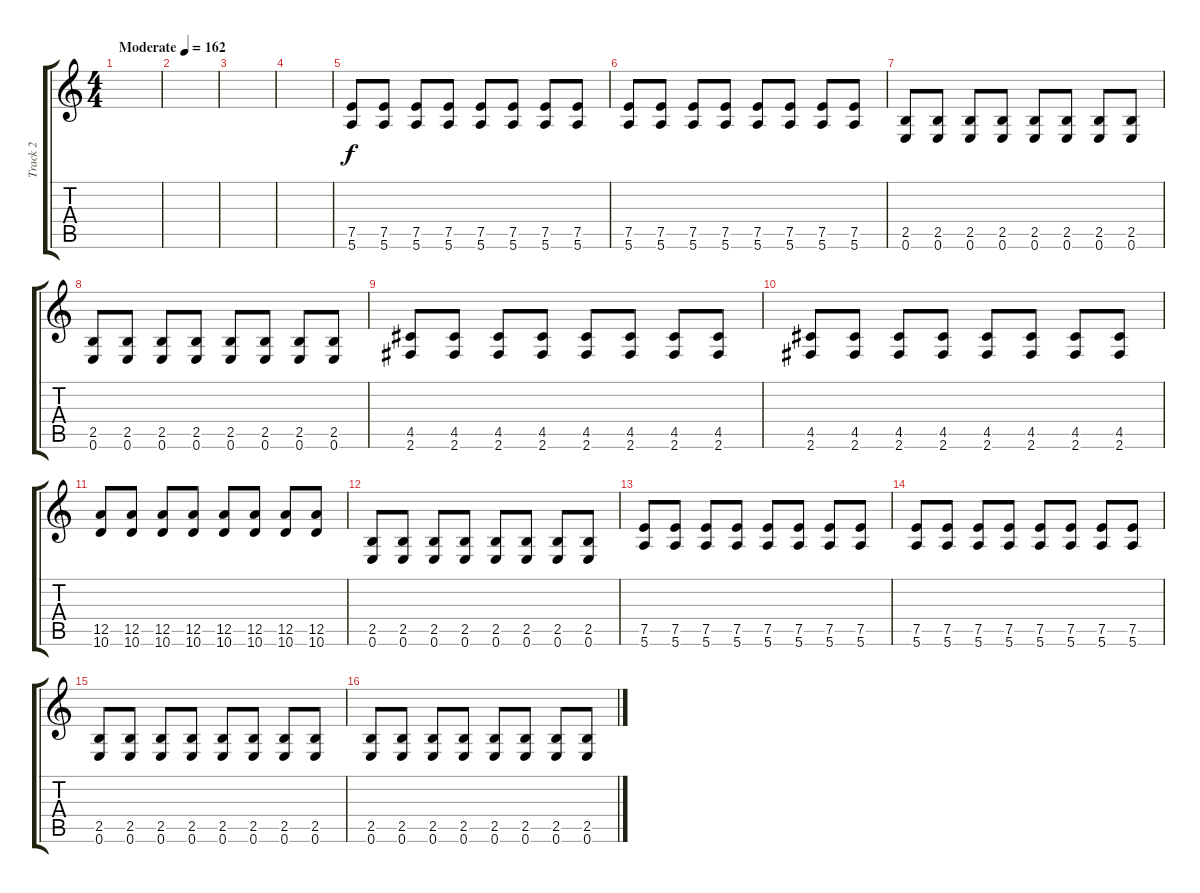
\track ("Track 2" "Track 2") {instrument electricguitarclean}
\staff {score tabs}
\tuning (E4 B3 G3 D3 A2 E2) {hide}
\ts (4 4)
\tempo (162 "Moderate")
\clef g2
\ks c
|
|
|
|
(7.5 5.6).8 (7.5 5.6).8 (7.5 5.6).8 (7.5 5.6).8 (7.5 5.6).8 (7.5 5.6).8 (7.5 5.6).8 (7.5 5.6).8 |
(7.5 5.6).8 (7.5 5.6).8 (7.5 5.6).8 (7.5 5.6).8 (7.5 5.6).8 (7.5 5.6).8 (7.5 5.6).8 (7.5 5.6).8 |
(2.5 0.6).8 (2.5 0.6).8 (2.5 0.6).8 (2.5 0.6).8 (2.5 0.6).8 (2.5 0.6).8 (2.5 0.6).8 (2.5 0.6).8 |
(2.5 0.6).8 (2.5 0.6).8 (2.5 0.6).8 (2.5 0.6).8 (2.5 0.6).8 (2.5 0.6).8 (2.5 0.6).8 (2.5 0.6).8 |
(4.5 2.6).8 (4.5 2.6).8 (4.5 2.6).8 (4.5 2.6).8 (4.5 2.6).8 (4.5 2.6).8 (4.5 2.6).8 (4.5 2.6).8 |
(4.5 2.6).8 (4.5 2.6).8 (4.5 2.6).8 (4.5 2.6).8 (4.5 2.6).8 (4.5 2.6).8 (4.5 2.6).8 (4.5 2.6).8 |
(12.5 10.6).8 (12.5 10.6).8 (12.5 10.6).8 (12.5 10.6).8 (12.5 10.6).8 (12.5 10.6).8 (12.5 10.6).8 (12.5 10.6).8 |
(2.5 0.6).8 (2.5 0.6).8 (2.5 0.6).8 (2.5 0.6).8 (2.5 0.6).8 (2.5 0.6).8 (2.5 0.6).8 (2.5 0.6).8 |
(7.5 5.6).8 (7.5 5.6).8 (7.5 5.6).8 (7.5 5.6).8 (7.5 5.6).8 (7.5 5.6).8 (7.5 5.6).8 (7.5 5.6).8 |
(7.5 5.6).8 (7.5 5.6).8 (7.5 5.6).8 (7.5 5.6).8 (7.5 5.6).8 (7.5 5.6).8 (7.5 5.6).8 (7.5 5.6).8 |
(2.5 0.6).8 (2.5 0.6).8 (2.5 0.6).8 (2.5 0.6).8 (2.5 0.6).8 (2.5 0.6).8 (2.5 0.6).8 (2.5 0.6).8 |
(2.5 0.6).8 (2.5 0.6).8 (2.5 0.6).8 (2.5 0.6).8 (2.5 0.6).8 (2.5 0.6).8 (2.5 0.6).8 (2.5 0.6).8
